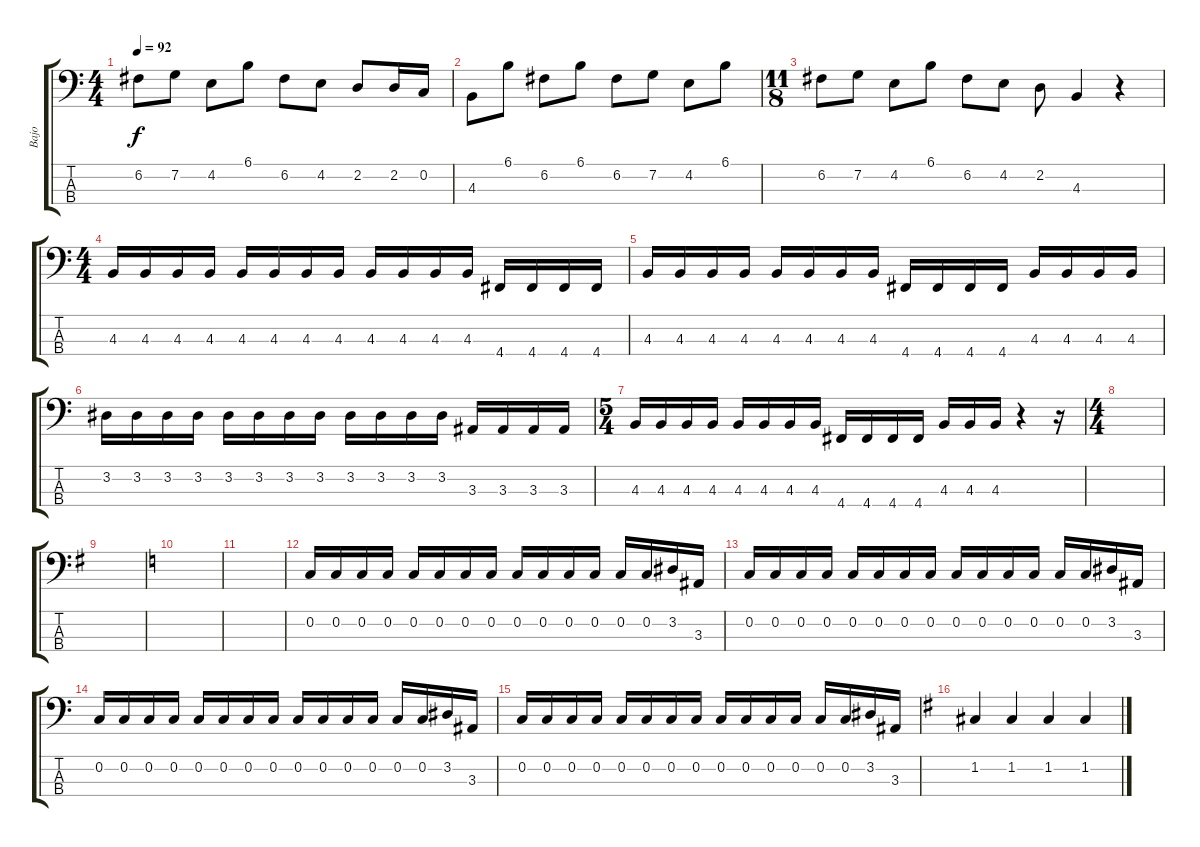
\track ("Bajo" "Bajo") {instrument electricbassfinger}
\staff {score tabs}
\tuning (F2 C2 G1 D1) {hide}
\ts (4 4)
\tempo 92
\clef f4
\ks c
6.2.8{dy f} 7.2.8 4.2.8 6.1.8 6.2.8 4.2.8 2.2.8 2.2.16 0.2.16 |
4.3.8 6.1.8 6.2.8 6.1.8 6.2.8 7.2.8 4.2.8 6.1.8 |
\ts (11 8)
6.2.8 7.2.8 4.2.8 6.1.8 6.2.8 4.2.8 2.2.8 4.3.4 r.4 |
\ts (4 4)
4.3.16 4.3.16 4.3.16 4.3.16 4.3.16 4.3.16 4.3.16 4.3.16 4.3.16 4.3.16 4.3.16 4.3.16 4.4.16 4.4.16 4.4.16 4.4.16 |
4.3.16 4.3.16 4.3.16 4.3.16 4.3.16 4.3.16 4.3.16 4.3.16 4.4.16 4.4.16 4.4.16 4.4.16 4.3.16 4.3.16 4.3.16 4.3.16 |
3.2.16 3.2.16 3.2.16 3.2.16 3.2.16 3.2.16 3.2.16 3.2.16 3.2.16 3.2.16 3.2.16 3.2.16 3.3.16 3.3.16 3.3.16 3.3.16 |
\ts (5 4)
4.3.16 4.3.16 4.3.16 4.3.16 4.3.16 4.3.16 4.3.16 4.3.16 4.4.16 4.4.16 4.4.16 4.4.16 4.3.16 4.3.16 4.3.16 r.4 r.16 |
\ts (4 4)
|
\ks g
|
\ks c
|
|
0.2.16 0.2.16 0.2.16 0.2.16 0.2.16 0.2.16 0.2.16 0.2.16 0.2.16 0.2.16 0.2.16 0.2.16 0.2.16 0.2.16 3.2.16 3.3.16 |
0.2.16 0.2.16 0.2.16 0.2.16 0.2.16 0.2.16 0.2.16 0.2.16 0.2.16 0.2.16 0.2.16 0.2.16 0.2.16 0.2.16 3.2.16 3.3.16 |
0.2.16 0.2.16 0.2.16 0.2.16 0.2.16 0.2.16 0.2.16 0.2.16 0.2.16 0.2.16 0.2.16 0.2.16 0.2.16 0.2.16 3.2.16 3.3.16 |
0.2.16 0.2.16 0.2.16 0.2.16 0.2.16 0.2.16 0.2.16 0.2.16 0.2.16 0.2.16 0.2.16 0.2.16 0.2.16 0.2.16 3.2.16 3.3.16 |
\ks g
1.2.4 1.2.4 1.2.4 1.2.4
